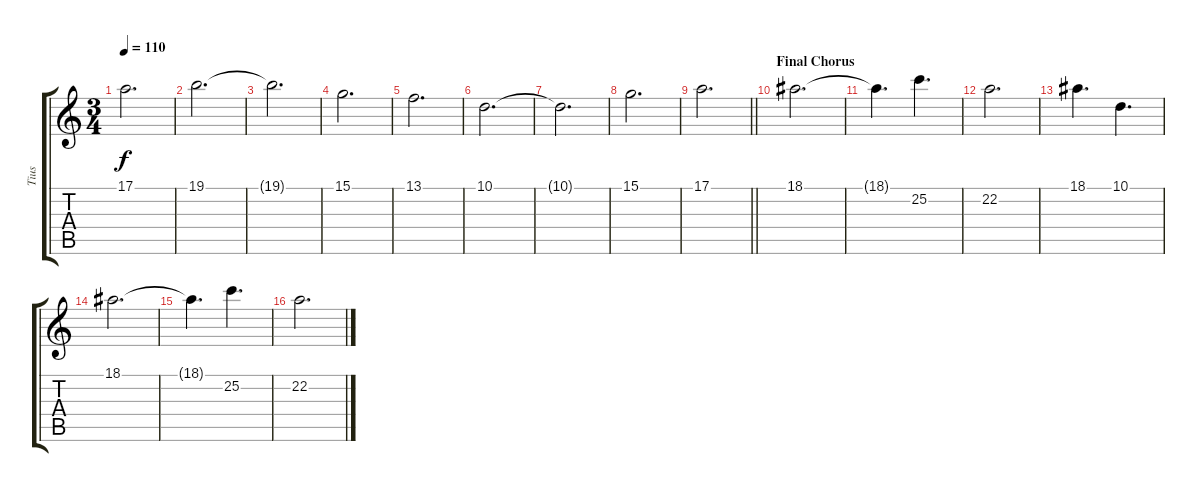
\track ("Tius" "Tius") {instrument synthstrings1}
\staff {score tabs}
\tuning (E4 B3 G3 D3 A2 E2) {hide}
\ts (3 4)
\tempo 110
\clef g2
\ks c
17.1.2{d dy f} |
19.1.2{d} |
19.1{t}.2{d} |
15.1.2{d} |
13.1.2{d} |
10.1.2{d} |
10.1{t}.2{d} |
15.1.2{d} |
\barLineRight lightlight
17.1.2{d} |
\section ("" "Final Chorus")
18.1.2{d volume 12} |
18.1{t}.4{d} 25.2.4{d} |
22.2.2{d} |
18.1.4{d} 10.1.4{d} |
18.1.2{d} |
18.1{t}.4{d} 25.2.4{d} |
22.2.2{d}
